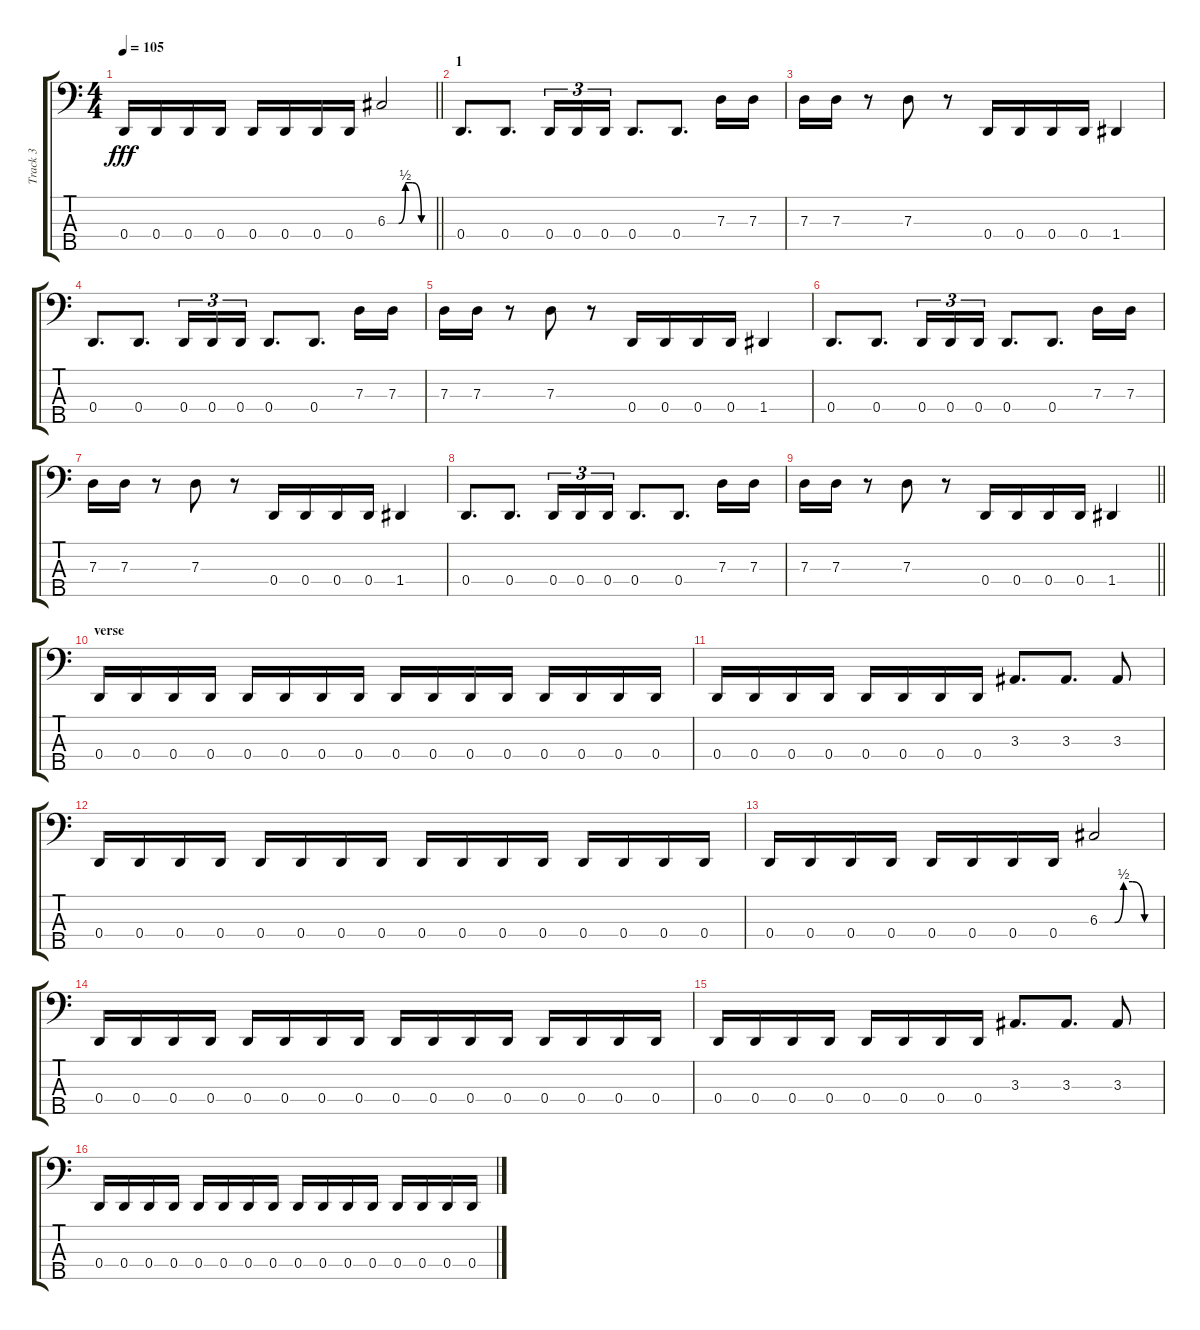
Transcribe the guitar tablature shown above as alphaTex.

\track ("Track 3" "Track 3") {instrument electricbassfinger}
\staff {score tabs}
\tuning (F2 C2 G1 D1 A0) {hide}
\ts (4 4)
\tempo 105
\clef f4
\barLineRight lightlight
\ks c
0.4.16{dy fff} 0.4.16 0.4.16 0.4.16 0.4.16 0.4.16 0.4.16 0.4.16 6.3{be (custom 0 0 15 0 24 2 33 2 45 0 60 0)}.2 |
\section ("" "1")
0.4.8{d} 0.4.8{d} 0.4.16{tu (3 2)} 0.4.16{tu (3 2)} 0.4.16{tu (3 2)} 0.4.8{d} 0.4.8{d} 7.3.16 7.3.16 |
7.3.16 7.3.16 r.8 7.3.8 r.8 0.4.16 0.4.16 0.4.16 0.4.16 1.4.4 |
0.4.8{d} 0.4.8{d} 0.4.16{tu (3 2)} 0.4.16{tu (3 2)} 0.4.16{tu (3 2)} 0.4.8{d} 0.4.8{d} 7.3.16 7.3.16 |
7.3.16 7.3.16 r.8 7.3.8 r.8 0.4.16 0.4.16 0.4.16 0.4.16 1.4.4 |
0.4.8{d} 0.4.8{d} 0.4.16{tu (3 2)} 0.4.16{tu (3 2)} 0.4.16{tu (3 2)} 0.4.8{d} 0.4.8{d} 7.3.16 7.3.16 |
7.3.16 7.3.16 r.8 7.3.8 r.8 0.4.16 0.4.16 0.4.16 0.4.16 1.4.4 |
0.4.8{d} 0.4.8{d} 0.4.16{tu (3 2)} 0.4.16{tu (3 2)} 0.4.16{tu (3 2)} 0.4.8{d} 0.4.8{d} 7.3.16 7.3.16 |
\barLineRight lightlight
7.3.16 7.3.16 r.8 7.3.8 r.8 0.4.16 0.4.16 0.4.16 0.4.16 1.4.4 |
\section ("" "verse")
0.4.16 0.4.16 0.4.16 0.4.16 0.4.16 0.4.16 0.4.16 0.4.16 0.4.16 0.4.16 0.4.16 0.4.16 0.4.16 0.4.16 0.4.16 0.4.16 |
0.4.16 0.4.16 0.4.16 0.4.16 0.4.16 0.4.16 0.4.16 0.4.16 3.3.8{d} 3.3.8{d} 3.3.8 |
0.4.16 0.4.16 0.4.16 0.4.16 0.4.16 0.4.16 0.4.16 0.4.16 0.4.16 0.4.16 0.4.16 0.4.16 0.4.16 0.4.16 0.4.16 0.4.16 |
0.4.16 0.4.16 0.4.16 0.4.16 0.4.16 0.4.16 0.4.16 0.4.16 6.3{be (custom 0 0 15 0 24 2 33 2 45 0 60 0)}.2 |
0.4.16 0.4.16 0.4.16 0.4.16 0.4.16 0.4.16 0.4.16 0.4.16 0.4.16 0.4.16 0.4.16 0.4.16 0.4.16 0.4.16 0.4.16 0.4.16 |
0.4.16 0.4.16 0.4.16 0.4.16 0.4.16 0.4.16 0.4.16 0.4.16 3.3.8{d} 3.3.8{d} 3.3.8 |
0.4.16 0.4.16 0.4.16 0.4.16 0.4.16 0.4.16 0.4.16 0.4.16 0.4.16 0.4.16 0.4.16 0.4.16 0.4.16 0.4.16 0.4.16 0.4.16
